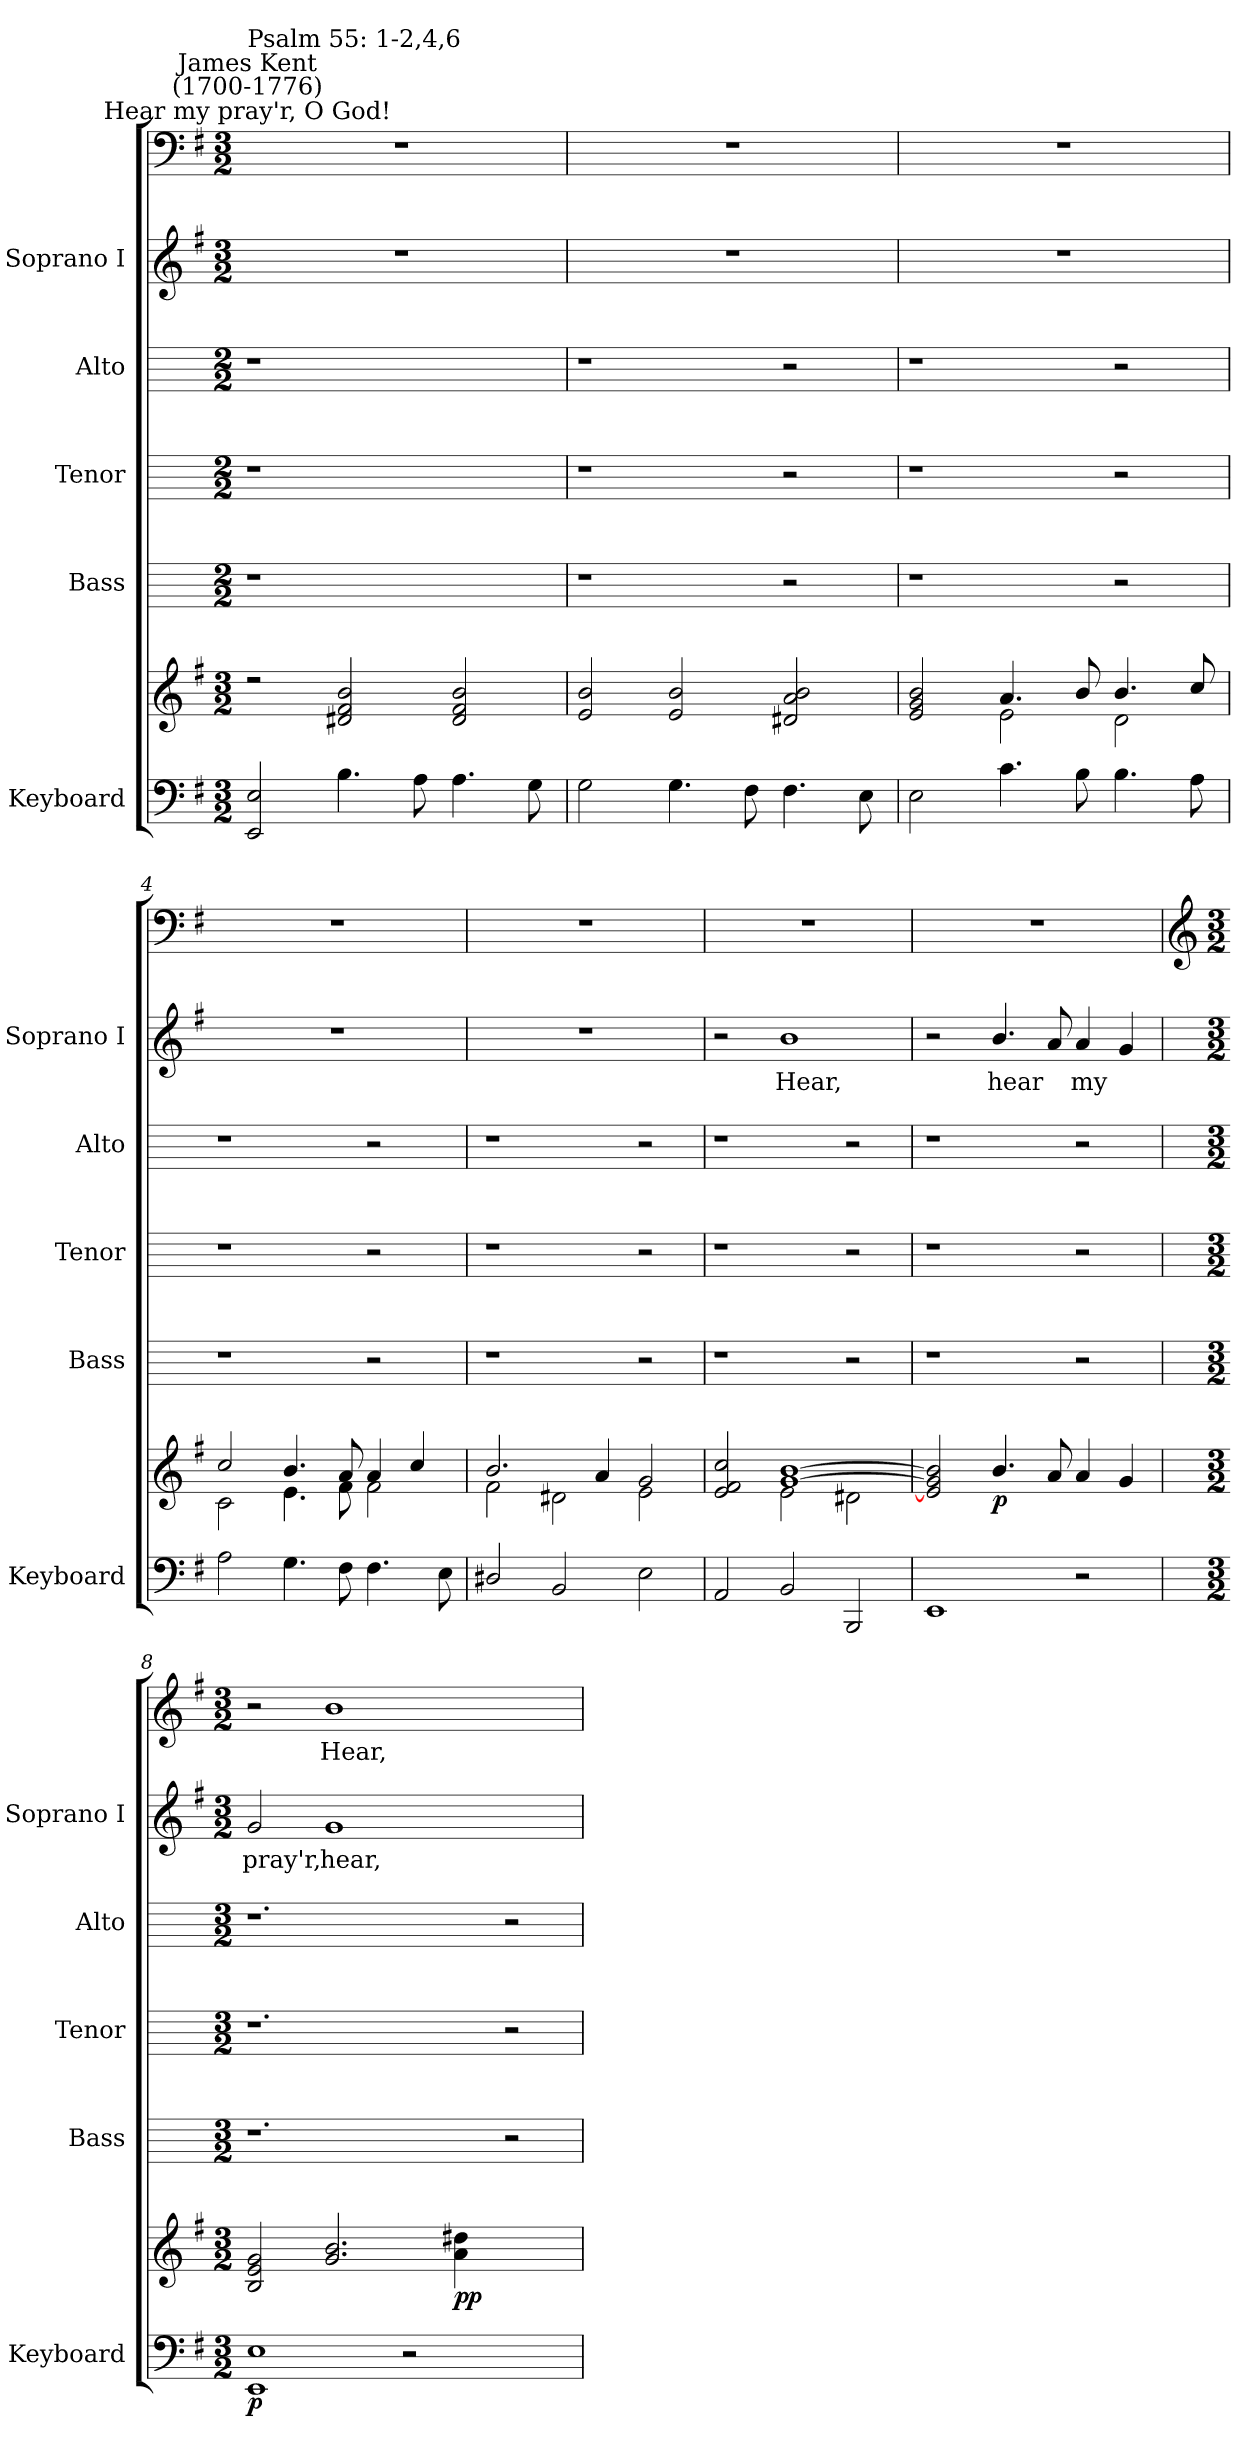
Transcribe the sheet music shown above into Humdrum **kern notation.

**kern	**kern	**dynam	**kern	**kern	**kern	**kern	**text	**kern	**text
*part5	*part5	*part5	*part4	*part3	*part2	*part1	*part1	*part1	*part1
*staff7	*staff6	*staff6/7	*staff5	*staff4	*staff3	*staff2	*staff2	*staff1	*staff1
*I"Keyboard	*	*	*I"Bass	*I"Tenor	*I"Alto	*I"Soprano I	*	*	*
*I'Keyboard	*	*	*I'Bass	*I'Tenor	*I'Alto	*I'Soprano I	*	*	*
*clefF4	*clefG2	*	*	*	*	*clefG2	*	*clefF4	*
*k[f#]	*k[f#]	*	*	*	*	*k[f#]	*	*k[f#]	*
*G:	*G:	*	*	*	*	*G:	*	*G:	*
*M3/2	*M3/2	*	*M2/2	*M2/2	*M2/2	*M3/2	*	*M3/2	*
=1	=1	=1	=1	=1	=1	=1	=1	=1	=1
*	*^	*	*	*	*	*	*	*	*
!	!	!	!	!	!	!	!	!	!LO:TX:a:cj:t=Hear my pray'r, O God!	!
!	!	!	!	!	!	!	!	!	!LO:TX:a:cj:t=James Kent\n(1700-1776)	!
!	!	!	!	!	!	!	!	!	!LO:TX:a:t=Psalm 55&colon; 1-2,4,6	!
!	!	!LO:N:vis=1	!	!	!	!	!LO:N:vis=1	!	!LO:N:vis=1	!
2EE 2E	2r	1.ryy	.	1r	1r	1r	1.r	.	1.r	.
4.B	2d#X/ 2f#/ 2b/	.	.	.	.	.	.	.	.	.
8A	.	.	.	.	.	.	.	.	.	.
4.A	2d#/ 2f#/ 2b/	.	.	2ryy	2ryy	2ryy	.	.	.	.
8G	.	.	.	.	.	.	.	.	.	.
=2	=2	=2	=2	=2	=2	=2	=2	=2	=2	=2
!	!	!LO:N:vis=1	!	!	!	!	!LO:N:vis=1	!	!LO:N:vis=1	!
2G	2e/ 2b/	1.ryy	.	1r	1r	1r	1.r	.	1.r	.
4.G	2e/ 2b/	.	.	.	.	.	.	.	.	.
8F#	.	.	.	.	.	.	.	.	.	.
4.F#	2d#X/ 2a/ 2b/	.	.	2r	2r	2r	.	.	.	.
8E	.	.	.	.	.	.	.	.	.	.
=3	=3	=3	=3	=3	=3	=3	=3	=3	=3	=3
!	!	!	!	!	!	!	!LO:N:vis=1	!	!LO:N:vis=1	!
2E	2e/ 2g/ 2b/	2ryy	.	1r	1r	1r	1.r	.	1.r	.
4.c	4.a/	2e\	.	.	.	.	.	.	.	.
8B	8b/	.	.	.	.	.	.	.	.	.
4.B	4.b/	2d\	.	2r	2r	2r	.	.	.	.
8A	8cc/	.	.	.	.	.	.	.	.	.
=4	=4	=4	=4	=4	=4	=4	=4	=4	=4	=4
!	!	!	!	!	!	!	!LO:N:vis=1	!	!LO:N:vis=1	!
2A	2cc/	2c\	.	1r	1r	1r	1.r	.	1.r	.
4.G	4.b/	4.e\	.	.	.	.	.	.	.	.
8F#	8a/	8f#\	.	.	.	.	.	.	.	.
4.F#	4a/	2f#\	.	2r	2r	2r	.	.	.	.
.	4cc/	.	.	.	.	.	.	.	.	.
8E	.	.	.	.	.	.	.	.	.	.
=5	=5	=5	=5	=5	=5	=5	=5	=5	=5	=5
!	!	!	!	!	!	!	!LO:N:vis=1	!	!LO:N:vis=1	!
2D#X/	2.b/	2f#\	.	1r	1r	1r	1.r	.	1.r	.
2BB	.	2d#X\	.	.	.	.	.	.	.	.
.	4a/	.	.	.	.	.	.	.	.	.
2E	2g/	2e\	.	2r	2r	2r	.	.	.	.
=6	=6	=6	=6	=6	=6	=6	=6	=6	=6	=6
!	!	!	!	!	!	!	!	!	!LO:N:vis=1	!
2AA	2e/ 2f#/ 2cc/	2ryy	.	1r	1r	1r	2r	.	1.r	.
!	!	!	!	!	!	!	!	!LO:LY:b	!	!
2BB	[1g/ [1b/	2e\	.	.	.	.	1b	Hear,	.	.
2BBB	.	2d#X\	.	2r	2r	2r	.	.	.	.
=7	=7	=7	=7	=7	=7	=7	=7	=7	=7	=7
!	!	!LO:N:vis=1	!	!	!	!	!	!	!LO:N:vis=1	!
1EE	2e/] 2g/] 2b/]	1.ryy	.	1r	1r	1r	2r	.	1.r	.
!	!	!	!LO:DY:b	!	!	!	!	!LO:LY:b	!	!
.	4.b/	.	p	.	.	.	4.b/	hear	.	.
.	8a/	.	.	.	.	.	8a	.	.	.
!	!	!	!	!	!	!	!	!LO:LY:b	!	!
2r	4a/	.	.	2r	2r	2r	4a	my	.	.
.	4g/	.	.	.	.	.	4g	.	.	.
!!LO:LB:g=z
=8	=8	=8	=8	=8	=8	=8	=8	=8	=8	=8
*	*	*	*	*	*	*	*	*	*clefG2	*
*M3/2	*M3/2	*	*	*M3/2	*M3/2	*M3/2	*M3/2	*	*M3/2	*
!	!	!LO:N:vis=1	!LO:DY:b=2	!	!	!	!	!LO:LY:b	!	!
1EE 1E	2B 2e 2g	1.ryy	p	1.r	1.r	1.r	2g	pray'r,	2r	.
!	!	!	!	!	!	!	!	!LO:LY:b	!	!LO:LY:b
.	2.g 2.b	.	.	.	.	.	1g	hear,	1b	Hear,
2r	.	.	.	.	.	.	.	.	.	.
!	!	!	!LO:DY:b	!	!	!	!	!	!	!
.	4a 4dd#X	.	pp	.	.	.	.	.	.	.
2ryy	2ryy	2ryy	.	2r	2r	2r	2ryy	.	2ryy	.
*	*v	*v	*	*	*	*	*	*	*	*
=	=	=	=	=	=	=	=	=	=
*-	*-	*-	*-	*-	*-	*-	*-	*-	*-
